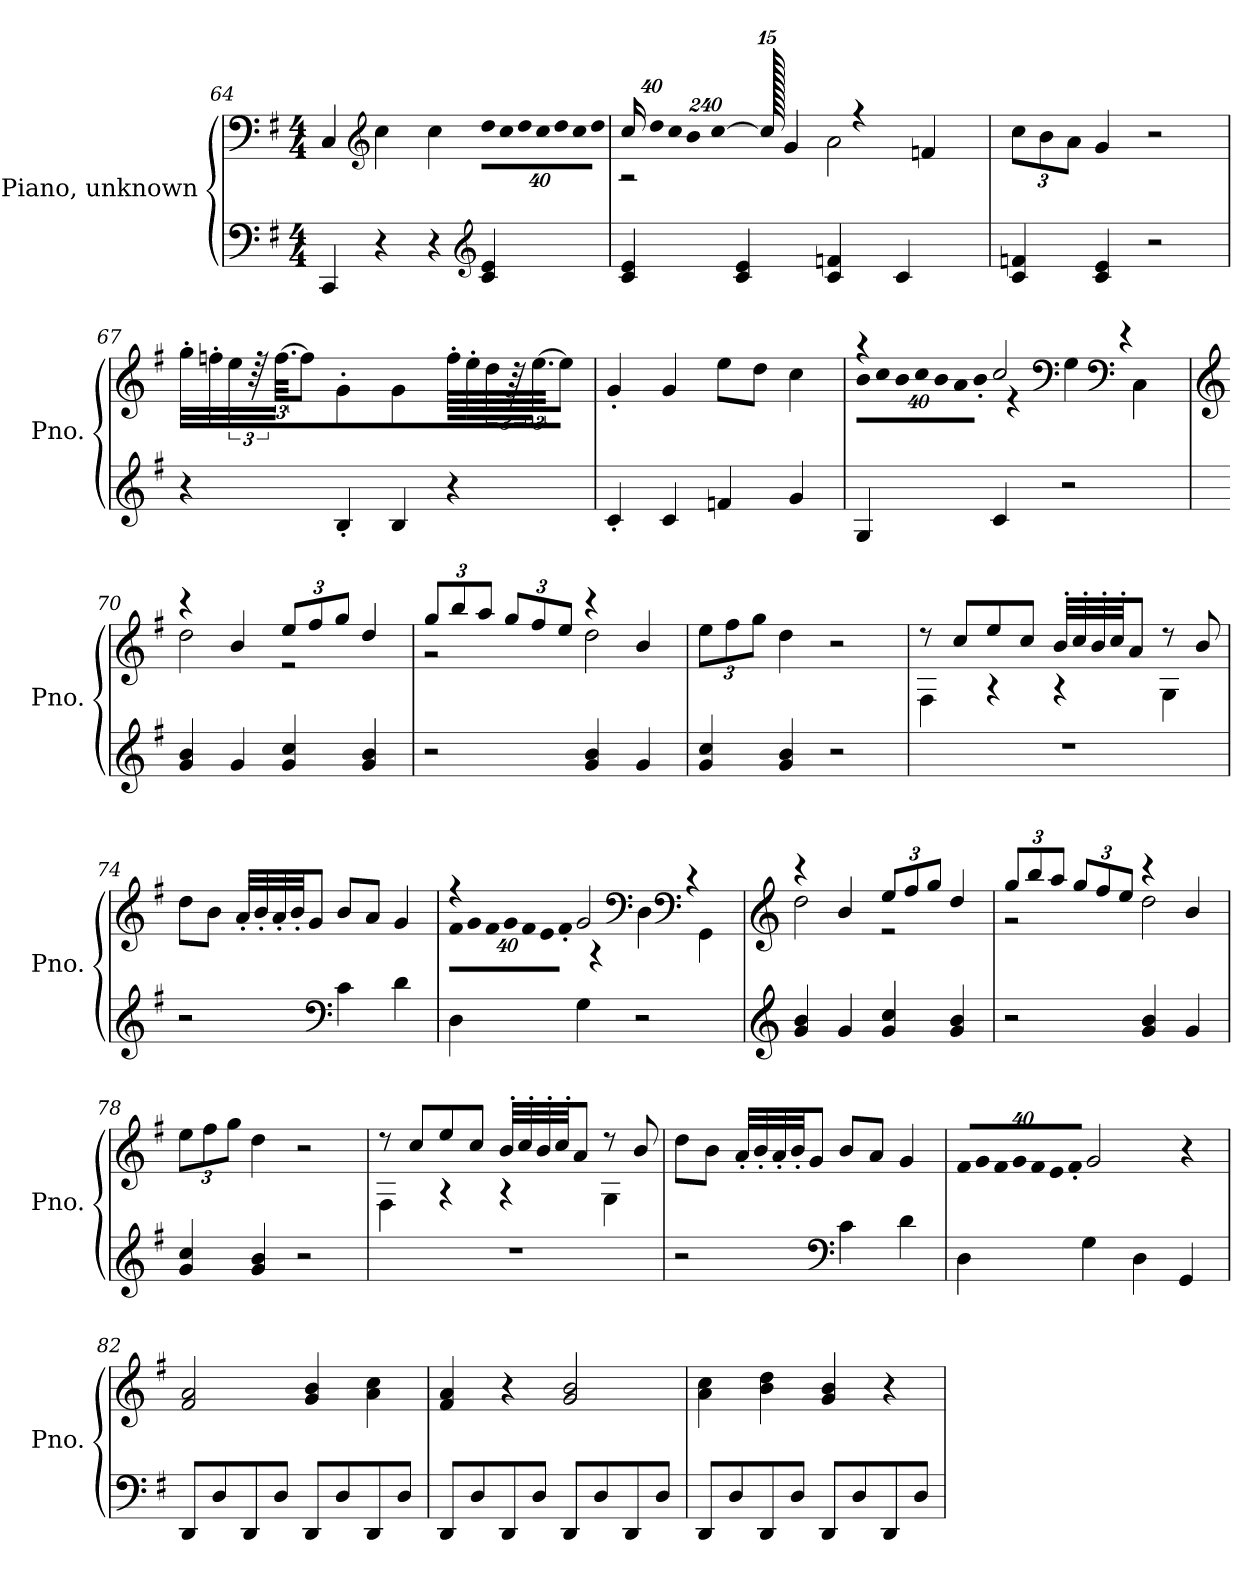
**kern	**kern
*part1	*part1
*staff2	*staff1
*I"Piano, unknown	*
*I'Pno.	*
*clefF4	*clefF4
*k[f#]	*k[f#]
*M4/4	*M4/4
=64	=64
4CC/	4C/
*	*clefG2
4r	4cc\
4r	4cc\
*clefG2	*
*	*Xbrackettup
!	!LO:N:vis=32
4c/ 4e/	640%23dd\LLL
!	!LO:N:vis=32
.	640%23cc\
!	!LO:N:vis=32
.	640%23dd\
!	!LO:N:vis=32
.	640%23cc\
!	!LO:N:vis=32
.	640%23dd\
!	!LO:N:vis=32
.	640%23cc\
!	!LO:N:vis=32
.	640%23dd\JJJ
640ryy	.
=65	=65
!	!LO:N:vis=32
*	*^
4c/ 4e/	640%23cc/LLL	2r
!	!LO:N:vis=32	!
.	640%23dd/	.
!	!LO:N:vis=32	!
.	640%23cc/J	.
!	!LO:N:vis=16	!
.	1920%137b/	.
.	[240%17cc/J	.
4c/ 4e/	1920cc/]	.
.	4g/	.
4c/ 4fn/	.	2a\
.	4r	.
4c/	.	.
.	4fn/	.
1920ryy	.	1920ryy
*	*v	*v
!!LO:LB:g=z
=66	=66
4c/ 4fn/	12cc\L
.	12b\
.	12a\J
4c/ 4e/	4g/
2r	2r
=67	=67
4r	32gg'\LLL
.	32ffn'\
*	*brackettup
.	48ee\JJJ
.	96r
.	[48.ff\KKL
.	8ff\J]
4B'/	4g'/
4B/	4g/
4r	32ff'\LLL
.	32ee'\
.	48dd\JJJ
.	96r
.	[48.ee\KKL
.	8ee\J]
=68	=68
4c'/	4g'/
4c/	4g/
4fn/	8ee\L
.	8dd\J
4g/	4cc\
=69	=69
*	*^
*	*	*Xbrackettup
!	!	!LO:N:vis=32
4G/	4r	640%23b\LLL
!	!	!LO:N:vis=32
.	.	640%23cc\
!	!	!LO:N:vis=32
.	.	640%23b\
!	!	!LO:N:vis=32
.	.	640%23cc\
!	!	!LO:N:vis=32
.	.	640%23b\
!	!	!LO:N:vis=32
.	.	640%23a\
!	!	!LO:N:vis=32
.	.	640%23b'\JJJ
4c/	2cc/	.
.	.	4r
*	*clefF4	*
2r	.	.
.	.	4G\
.	4r	.
.	.	4C\
640ryy	640ryy	.
!!LO:LB:g=z	!!
=70	=70	=70
*	*clefG2	*
4g/ 4b/	4r	2dd\
4g/	4b/	.
4g/ 4cc/	12ee/L	2r
.	12ff#/	.
.	12gg/J	.
4g/ 4b/	4dd/	.
=71	=71	=71
2r	12gg/L	2r
.	12bb/	.
.	12aa/J	.
.	12gg/L	.
.	12ff#/	.
.	12ee/J	.
4g/ 4b/	4r	2dd\
4g/	4b/	.
*	*v	*v
=72	=72
4g/ 4cc/	12ee\L
.	12ff#\
.	12gg\J
4g/ 4b/	4dd\
2r	2r
=73	=73
*	*^
1r	8r	4F#\
.	8cc/L	.
.	8ee/	4r
.	8cc/J	.
.	32b'/LLL	4r
.	32cc'/	.
.	32b'/	.
.	32cc'/JJ	.
.	8a/J	.
.	8r	4G\
.	8b/	.
*	*v	*v
=74	=74
2r	8dd\L
.	8b\J
.	32a'/LLL
.	32b'/
.	32a'/
.	32b'/JJ
.	8g/J
*clefF4	*
4c\	8b/L
.	8a/J
4d\	4g/
!!LO:LB:g=z
=75	=75
*	*^
!	!	!LO:N:vis=32
4D\	4r	640%23f#\LLL
!	!	!LO:N:vis=32
.	.	640%23g\
!	!	!LO:N:vis=32
.	.	640%23f#\
!	!	!LO:N:vis=32
.	.	640%23g\
!	!	!LO:N:vis=32
.	.	640%23f#\
!	!	!LO:N:vis=32
.	.	640%23e\
!	!	!LO:N:vis=32
.	.	640%23f#'\JJJ
4G\	2g/	.
.	.	4r
*	*clefF4	*
2r	.	.
.	.	4D\
.	4r	.
.	.	4GG\
640ryy	640ryy	.
=76	=76	=76
*clefG2	*clefG2	*
4g/ 4b/	4r	2dd\
4g/	4b/	.
4g/ 4cc/	12ee/L	2r
.	12ff#/	.
.	12gg/J	.
4g/ 4b/	4dd/	.
=77	=77	=77
2r	12gg/L	2r
.	12bb/	.
.	12aa/J	.
.	12gg/L	.
.	12ff#/	.
.	12ee/J	.
4g/ 4b/	4r	2dd\
4g/	4b/	.
*	*v	*v
=78	=78
4g/ 4cc/	12ee\L
.	12ff#\
.	12gg\J
4g/ 4b/	4dd\
2r	2r
!!LO:PB:g=z
=79	=79
*	*^
1r	8r	4F#\
.	8cc/L	.
.	8ee/	4r
.	8cc/J	.
.	32b'/LLL	4r
.	32cc'/	.
.	32b'/	.
.	32cc'/JJ	.
.	8a/J	.
.	8r	4G\
.	8b/	.
*	*v	*v
=80	=80
2r	8dd\L
.	8b\J
.	32a'/LLL
.	32b'/
.	32a'/
.	32b'/JJ
.	8g/J
*clefF4	*
4c\	8b/L
.	8a/J
4d\	4g/
=81	=81
!	!LO:N:vis=32
4D\	640%23f#/LLL
!	!LO:N:vis=32
.	640%23g/
!	!LO:N:vis=32
.	640%23f#/
!	!LO:N:vis=32
.	640%23g/
!	!LO:N:vis=32
.	640%23f#/
!	!LO:N:vis=32
.	640%23e/
!	!LO:N:vis=32
.	640%23f#'/JJJ
4G\	.
.	2g/
4D\	.
4GG/	.
.	4r
640ryy	.
=82	=82
8DD/L	2f#/ 2a/
8D/	.
8DD/	.
8D/J	.
8DD/L	4g/ 4b/
8D/	.
8DD/	4a\ 4cc\
8D/J	.
!!LO:LB:g=z
=83	=83
8DD/L	4f#/ 4a/
8D/	.
8DD/	4r
8D/J	.
8DD/L	2g/ 2b/
8D/	.
8DD/	.
8D/J	.
=84	=84
8DD/L	4a\ 4cc\
8D/	.
8DD/	4b\ 4dd\
8D/J	.
8DD/L	4g/ 4b/
8D/	.
8DD/	4r
8D/J	.
=	=
*-	*-
